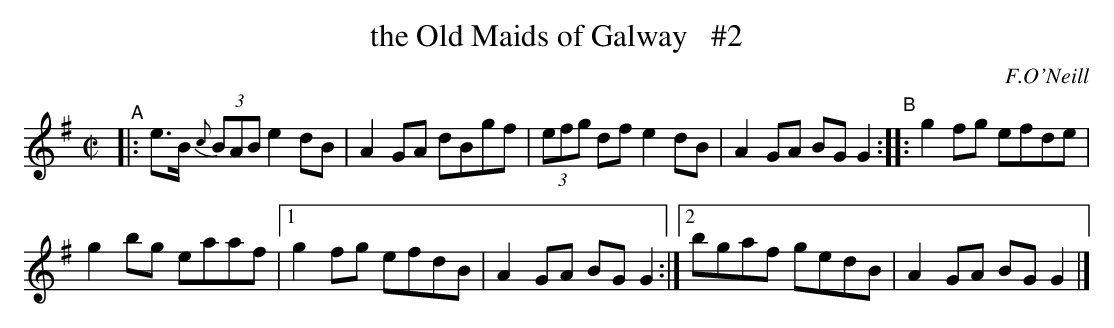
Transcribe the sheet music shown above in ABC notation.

X:1
T: the Old Maids of Galway   #2
O: F.O'Neill
M: C|
L: 1/8
K: G
"^A"|:\
e>B (3{c}BAB e2dB | A2GA dBgf |\
(3efg df e2dB | A2GA BGG2 \
"^B":: g2fg efde |
g2bg eaaf |[1 g2fg efdB |\
A2GA BGG2 :|[2 bgaf gedB | A2GA BGG2 |]
